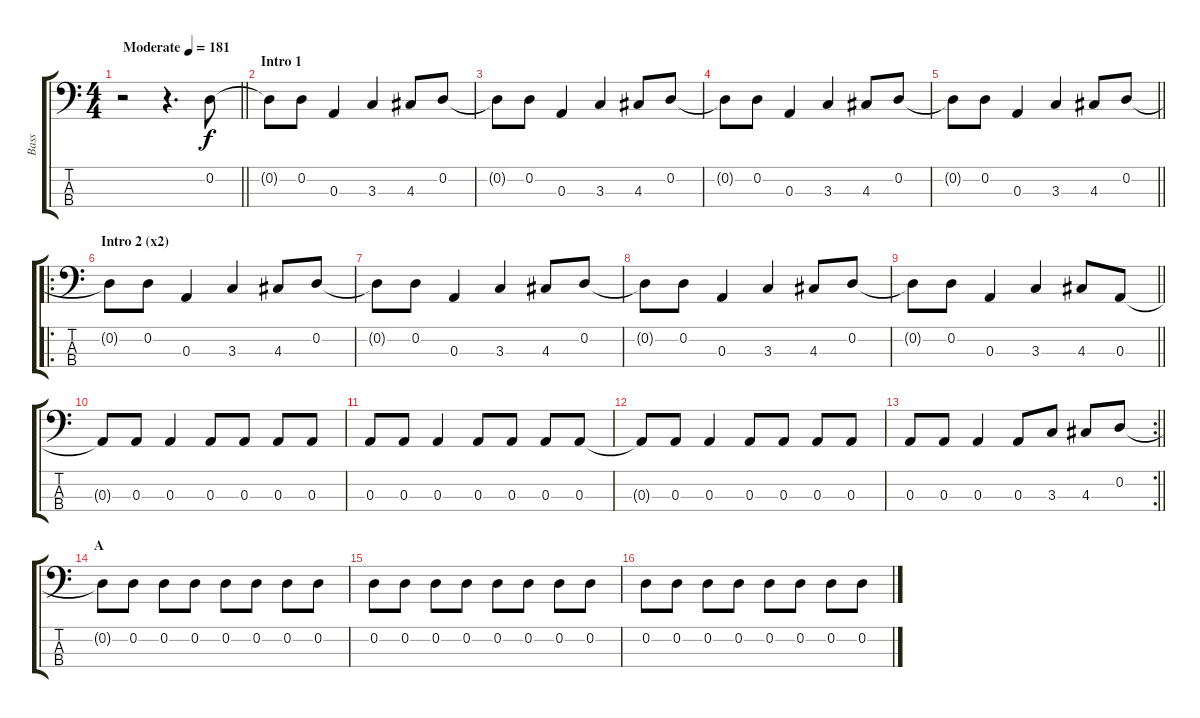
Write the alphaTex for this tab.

\track ("Bass" "Bass") {instrument electricbassfinger}
\staff {score tabs}
\tuning (G2 D2 A1 E1) {hide}
\ts (4 4)
\tempo (181 "Moderate")
\clef f4
\barLineRight lightlight
\ks c
r.2{dy f instrument electricbassfinger} r.4{d} 0.2.8 |
\section ("" "Intro 1")
0.2{t}.8 0.2.8 0.3.4 3.3.4 4.3.8 0.2.8 |
0.2{t}.8 0.2.8 0.3.4 3.3.4 4.3.8 0.2.8 |
0.2{t}.8 0.2.8 0.3.4 3.3.4 4.3.8 0.2.8 |
\barLineRight lightlight
0.2{t}.8 0.2.8 0.3.4 3.3.4 4.3.8 0.2.8 |
\ro
\section ("" "Intro 2 (x2)")
0.2{t}.8 0.2.8 0.3.4 3.3.4 4.3.8 0.2.8 |
0.2{t}.8 0.2.8 0.3.4 3.3.4 4.3.8 0.2.8 |
0.2{t}.8 0.2.8 0.3.4 3.3.4 4.3.8 0.2.8 |
\barLineRight lightlight
0.2{t}.8 0.2.8 0.3.4 3.3.4 4.3.8 0.3.8 |
0.3{t}.8 0.3.8 0.3.4 0.3.8 0.3.8 0.3.8 0.3.8 |
0.3.8 0.3.8 0.3.4 0.3.8 0.3.8 0.3.8 0.3.8 |
0.3{t}.8 0.3.8 0.3.4 0.3.8 0.3.8 0.3.8 0.3.8 |
\rc 2
\barLineRight lightlight
0.3.8 0.3.8 0.3.4 0.3.8 3.3.8 4.3.8 0.2.8 |
\section ("" "A")
0.2{t}.8 0.2.8 0.2.8 0.2.8 0.2.8 0.2.8 0.2.8 0.2.8 |
0.2.8 0.2.8 0.2.8 0.2.8 0.2.8 0.2.8 0.2.8 0.2.8 |
0.2.8 0.2.8 0.2.8 0.2.8 0.2.8 0.2.8 0.2.8 0.2.8
